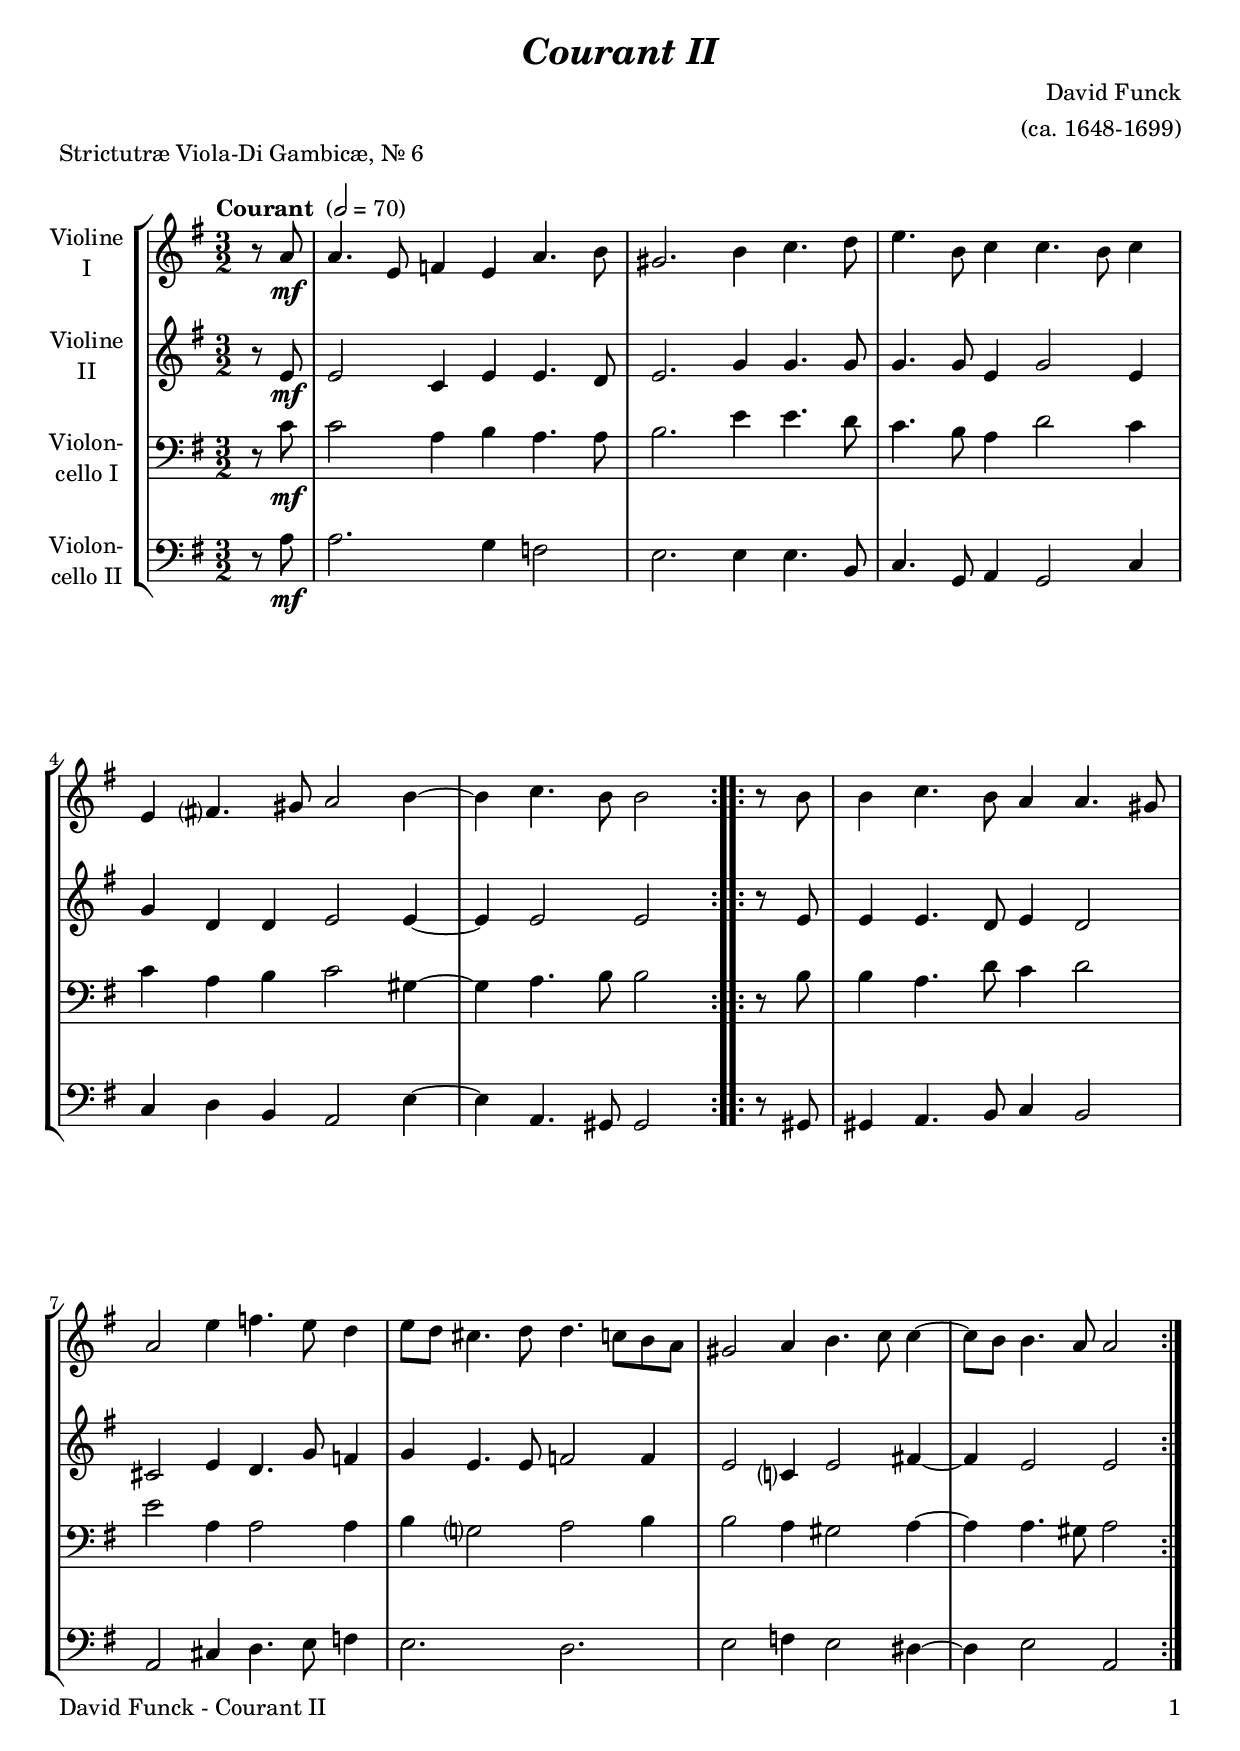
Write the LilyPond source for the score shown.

\version "2.24.1"
\include "deutsch.ly"

#(set-global-staff-size 20)

\header {
  title     = \markup \bold \italic "Courant II"
  composer  = "David Funck"
  arranger  = "(ca. 1648-1699)"
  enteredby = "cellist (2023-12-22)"
  piece     = "Strictutræ Viola-Di Gambicæ, Nr. 6"
}

voiceconsts = {
  \key d \minor
  \time 3/2
  \clef "treble"
%  \numericTimeSignature
  \compressEmptyMeasures
  % Set default beaming for all staves
%  \set Timing.beamExceptions = #'()
%  \set Timing.baseMoment     = #(ly:make-moment 1 4)
%  \set Timing.beatStructure  = #'(1 1 1 1)
  \tempo "Courant " 2=70
}

mist = "string ensemble 1"
mivl = "violin"
miba = "cello"
mipz = "pizzicato strings"

adag = \mark \markup \box \italic "Adagio"

va = \relative c'' {
  \voiceconsts

  \repeat volta 2 {
    \partial 4 r8 g\mf
    g4. d8 es4 d g4. a8
    fis2. a4 b4. c8
    d4. a8 b4 b4. a8 b4

    d, e?4. fis8 g2 a4~
    a b4. a8 a2
  }

  \repeat volta 2 {
    r8 a
    a4 b4. a8 g4 g4. fis8

    g2 d'4 es4. d8 c4
    d8 c h4. c8 c4. b8 a g
    fis2 g4 a4. b8 b4~
    b8 a a4. g8 g2
  }
}

vb = \relative c' {
  \voiceconsts
  
  \repeat volta 2 {
    \partial 4 r8 d\mf
    d2 b4 d d4. c8
    d2. f4 f4. f8
    f4. f8 d4 f2 d4

    f c c d2 d4~
    d d2 d
  }

  \repeat volta 2 {
    r8 d
    d4 d4. c8 d4 c2

    h d4 c4. f8 es4
    f4 d4. d8 es2 es4
    d2 b?4 d2 e!4~
    e d2 d
  }
}

vc = \relative c' {
  \voiceconsts
  \clef "bass"
  
  \repeat volta 2 {
    \partial 4 r8 b\mf
    b2 g4 a g4. g8
    a2. d4 d4. c8
    b4. a8 g4 c2 b4

    b g a b2 fis4~
    fis g4. a8 a2
  }

  \repeat volta 2 {
    r8 a
    a4 g4. c8 b4 c2

    d g,4 g2 g4
    a f?2 g a4
    a2 g4 fis2 g4~
    g g4. fis8 g2
  }
}

vd = \relative c' {
  \voiceconsts
  \clef "bass"
  
  \repeat volta 2 {
    \partial 4 r8 g\mf
    g2. f4 es2
    d2. d4 d4. a8
    b4. f8 g4 f2 b4

    b c a g2 d'4~
    d g,4. fis8 fis2
  }

  \repeat volta 2 {
    r8 fis!
    fis4 g4. a8 b4 a2

    g h4 c4. d8 es4
    d2. c
    d2 es4 d2 cis4~
    cis d2 g,
  }
}


music = \new StaffGroup <<
      \new Staff {
	\set Staff.midiInstrument = \mivl
	\set Staff.instrumentName = \markup \center-column { "Violine" "I" }
	\transpose d e { \va }
      }

      \new Staff {
	\set Staff.midiInstrument = \mivl
	\set Staff.instrumentName = \markup \center-column { "Violine" "II" }
	\transpose d e { \vb }
      }

      \new Staff {
	\set Staff.midiInstrument = \miba
	\set Staff.instrumentName = \markup \center-column { "Violon-" "cello I" }
	\transpose d e { \vc }
      }

      \new Staff {
	\set Staff.midiInstrument = \miba
	\set Staff.instrumentName = \markup \center-column { "Violon-" "cello II" }
	\transpose d e { \vd }
      }
>>

\book {
   \paper {
    print-page-number = ##t
    print-first-page-number = ##t
    ragged-last-bottom = ##f
    oddHeaderMarkup = \markup \null
    evenHeaderMarkup = \markup \null
    oddFooterMarkup = \markup {
      \fill-line {
        \if \should-print-page-number
        "David Funck - Courant II" \fromproperty #'page:page-number-string
      }
    }
    evenFooterMarkup = \oddFooterMarkup
  } \score {
    \music
    \layout {}
  }

  \score {
    \unfoldRepeats \music

    \midi {
      \context {
        \Score
      }
    }
  }
}